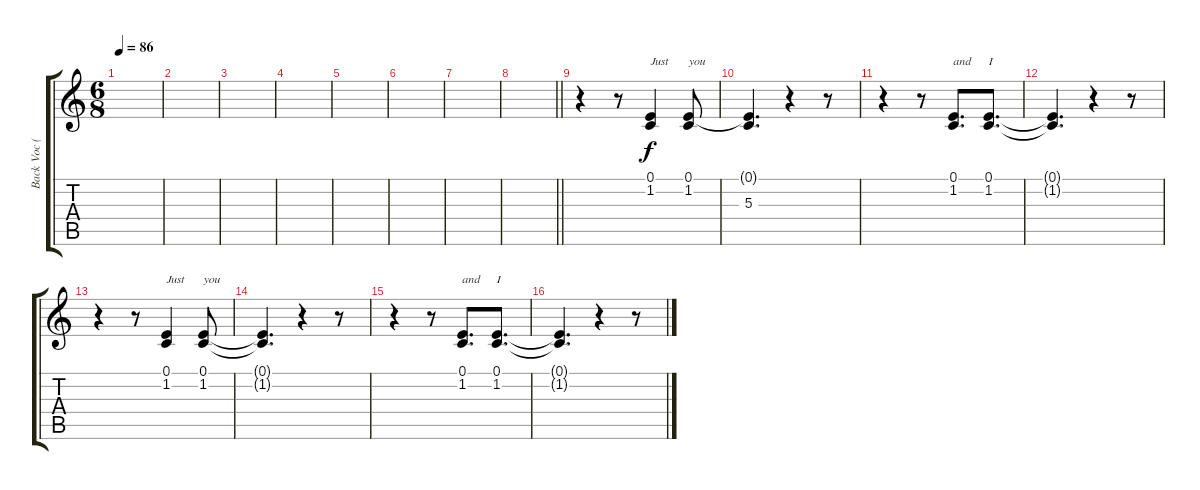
\track ("Back Voc (S. Lee, L. Flynn Bolye)" "Back Voc (") {instrument synthstrings2}
\staff {score tabs}
\tuning (E4 B3 G3 D3 A2 E2) {hide}
\ts (6 8)
\tempo 86
\clef g2
\ks c
|
|
|
|
|
|
|
\barLineRight lightlight
|
r.4 r.8 (0.1 1.2).4{txt "Just"} (0.1 1.2).8{txt "you"} |
(0.1{t} 5.3).4{d} r.4 r.8 |
r.4 r.8 (0.1 1.2).8{d txt "and"} (0.1 1.2).8{d txt "I"} |
(0.1{t} 1.2{t}).4{d} r.4 r.8 |
r.4 r.8 (0.1 1.2).4{txt "Just"} (0.1 1.2).8{txt "you"} |
(0.1{t} 1.2{t}).4{d} r.4 r.8 |
r.4 r.8 (0.1 1.2).8{d txt "and"} (0.1 1.2).8{d txt "I"} |
(0.1{t} 1.2{t}).4{d} r.4 r.8
